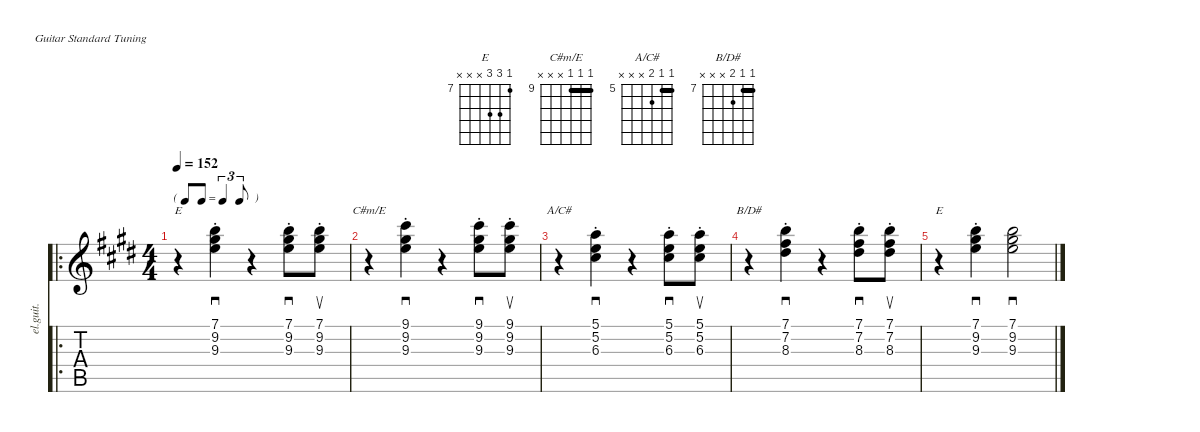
\defaultSystemsLayout 4
\hideDynamics
\bracketExtendMode nobrackets
\track ("Clean Guitar" "el.guit.") {defaultSystemsLayout 5 instrument electricguitarclean}
\staff {score tabs}
\tuning (E4 B3 G3 D3 A2 E2)
\chord ("E" 7 9 9 x x x) {firstfret 7 showfingering false}
\chord ("C#m/E" 9 9 9 x x x) {firstfret 9 showfingering false barre (9 9)}
\chord ("A/C#" 5 5 6 x x x) {firstfret 5 showfingering false barre 5}
\chord ("B/D#" 7 7 8 x x x) {firstfret 7 showfingering false barre 7}
\ro
\ts (4 4)
\beaming (8 2 2 2 2)
\tf triplet8th
\tempo 152
\clef g2
\ks e
r.4{ch "E" dy mf instrument electricguitarclean beam Down} (9.3{acc forcenatural} 9.2{acc #} 7.1{st acc forcenatural}).4{sd beam Down} r.4{beam Down} (9.3{acc forcenatural} 9.2{acc #} 7.1{st acc forcenatural}).8{sd beam Down} (9.3{acc forcenatural} 9.2{acc #} 7.1{st acc forcenatural}).8{su beam Down} |
r.4{ch "C#m/E" beam Down} (9.3{acc forcenatural} 9.2{acc #} 9.1{st acc #}).4{sd beam Down} r.4{beam Down} (9.3{acc forcenatural} 9.2{st acc #} 9.1{acc #}).8{sd beam Down} (9.3{acc forcenatural} 9.2{st acc #} 9.1{acc #}).8{su beam Down} |
r.4{ch "A/C#" beam Down} (6.3{acc #} 5.2{st acc forcenatural} 5.1{acc forcenatural}).4{sd beam Down} r.4{beam Down} (6.3{acc #} 5.2{st acc forcenatural} 5.1{acc forcenatural}).8{sd beam Down} (6.3{acc #} 5.2{st acc forcenatural} 5.1{acc forcenatural}).8{su beam Down} |
r.4{ch "B/D#" beam Down} (8.3{acc #} 7.2{st acc #} 7.1{acc forcenatural}).4{sd beam Down} r.4{beam Down} (8.3{acc #} 7.2{st acc #} 7.1{acc forcenatural}).8{sd beam Down} (8.3{acc #} 7.2{st acc #} 7.1{acc forcenatural}).8{su beam Down} |
r.4{ch "E" beam Down} (9.3{acc forcenatural} 9.2{st acc #} 7.1{acc forcenatural}).4{sd beam Down} (9.3{acc forcenatural} 9.2{acc #} 7.1{acc forcenatural}).2{sd beam Down}
